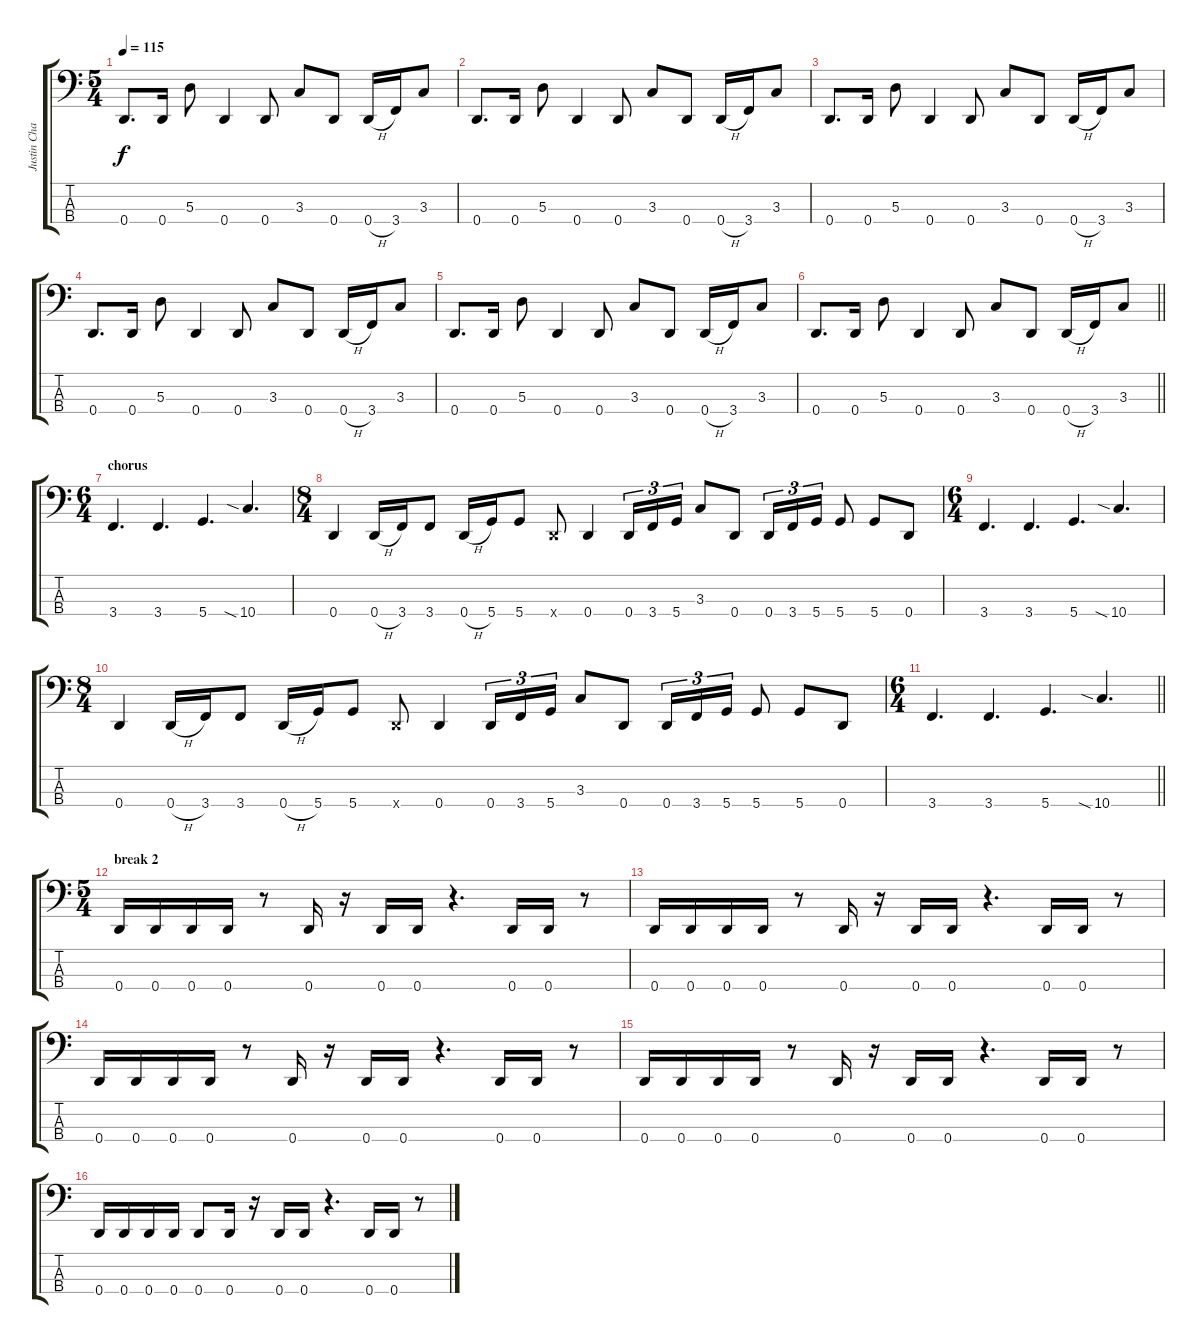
\track ("Justin Chancellor" "Justin Cha") {instrument electricbassfinger}
\staff {score tabs}
\tuning (G2 D2 A1 D1) {hide}
\ts (5 4)
\tempo 115
\clef f4
\ks c
0.4.8{d dy f} 0.4.16 5.3.8 0.4.4 0.4.8 3.3.8 0.4.8 0.4{h}.16 3.4.16 3.3.8 |
0.4.8{d} 0.4.16 5.3.8 0.4.4 0.4.8 3.3.8 0.4.8 0.4{h}.16 3.4.16 3.3.8 |
0.4.8{d} 0.4.16 5.3.8 0.4.4 0.4.8 3.3.8 0.4.8 0.4{h}.16 3.4.16 3.3.8 |
0.4.8{d} 0.4.16 5.3.8 0.4.4 0.4.8 3.3.8 0.4.8 0.4{h}.16 3.4.16 3.3.8 |
0.4.8{d} 0.4.16 5.3.8 0.4.4 0.4.8 3.3.8 0.4.8 0.4{h}.16 3.4.16 3.3.8 |
\barLineRight lightlight
0.4.8{d} 0.4.16 5.3.8 0.4.4 0.4.8 3.3.8 0.4.8 0.4{h}.16 3.4.16 3.3.8 |
\ts (6 4)
\section ("" "chorus")
3.4.4{d} 3.4.4{d} 5.4.4{d} 10.4{sia}.4{d} |
\ts (8 4)
0.4.4 0.4{h}.16 3.4.16 3.4.8 0.4{h}.16 5.4.16 5.4.8 0.4{x}.8 0.4.4 0.4.16{tu (3 2)} 3.4.16{tu (3 2)} 5.4.16{tu (3 2)} 3.3.8 0.4.8 0.4.16{tu (3 2)} 3.4.16{tu (3 2)} 5.4.16{tu (3 2)} 5.4.8 5.4.8 0.4.8 |
\ts (6 4)
3.4.4{d} 3.4.4{d} 5.4.4{d} 10.4{sia}.4{d} |
\ts (8 4)
0.4.4 0.4{h}.16 3.4.16 3.4.8 0.4{h}.16 5.4.16 5.4.8 0.4{x}.8 0.4.4 0.4.16{tu (3 2)} 3.4.16{tu (3 2)} 5.4.16{tu (3 2)} 3.3.8 0.4.8 0.4.16{tu (3 2)} 3.4.16{tu (3 2)} 5.4.16{tu (3 2)} 5.4.8 5.4.8 0.4.8 |
\ts (6 4)
\barLineRight lightlight
3.4.4{d} 3.4.4{d} 5.4.4{d} 10.4{sia}.4{d} |
\ts (5 4)
\section ("" "break 2")
0.4.16{volume 8} 0.4.16 0.4.16 0.4.16 r.8 0.4.16 r.16 0.4.16 0.4.16 r.4{d} 0.4.16 0.4.16 r.8 |
0.4.16 0.4.16 0.4.16 0.4.16 r.8 0.4.16 r.16 0.4.16 0.4.16 r.4{d} 0.4.16 0.4.16 r.8 |
0.4.16 0.4.16 0.4.16 0.4.16 r.8 0.4.16 r.16 0.4.16 0.4.16 r.4{d} 0.4.16 0.4.16 r.8 |
0.4.16 0.4.16 0.4.16 0.4.16 r.8 0.4.16 r.16 0.4.16 0.4.16 r.4{d} 0.4.16 0.4.16 r.8 |
0.4.16 0.4.16 0.4.16 0.4.16 0.4.8 0.4.16 r.16 0.4.16 0.4.16 r.4{d} 0.4.16 0.4.16 r.8
